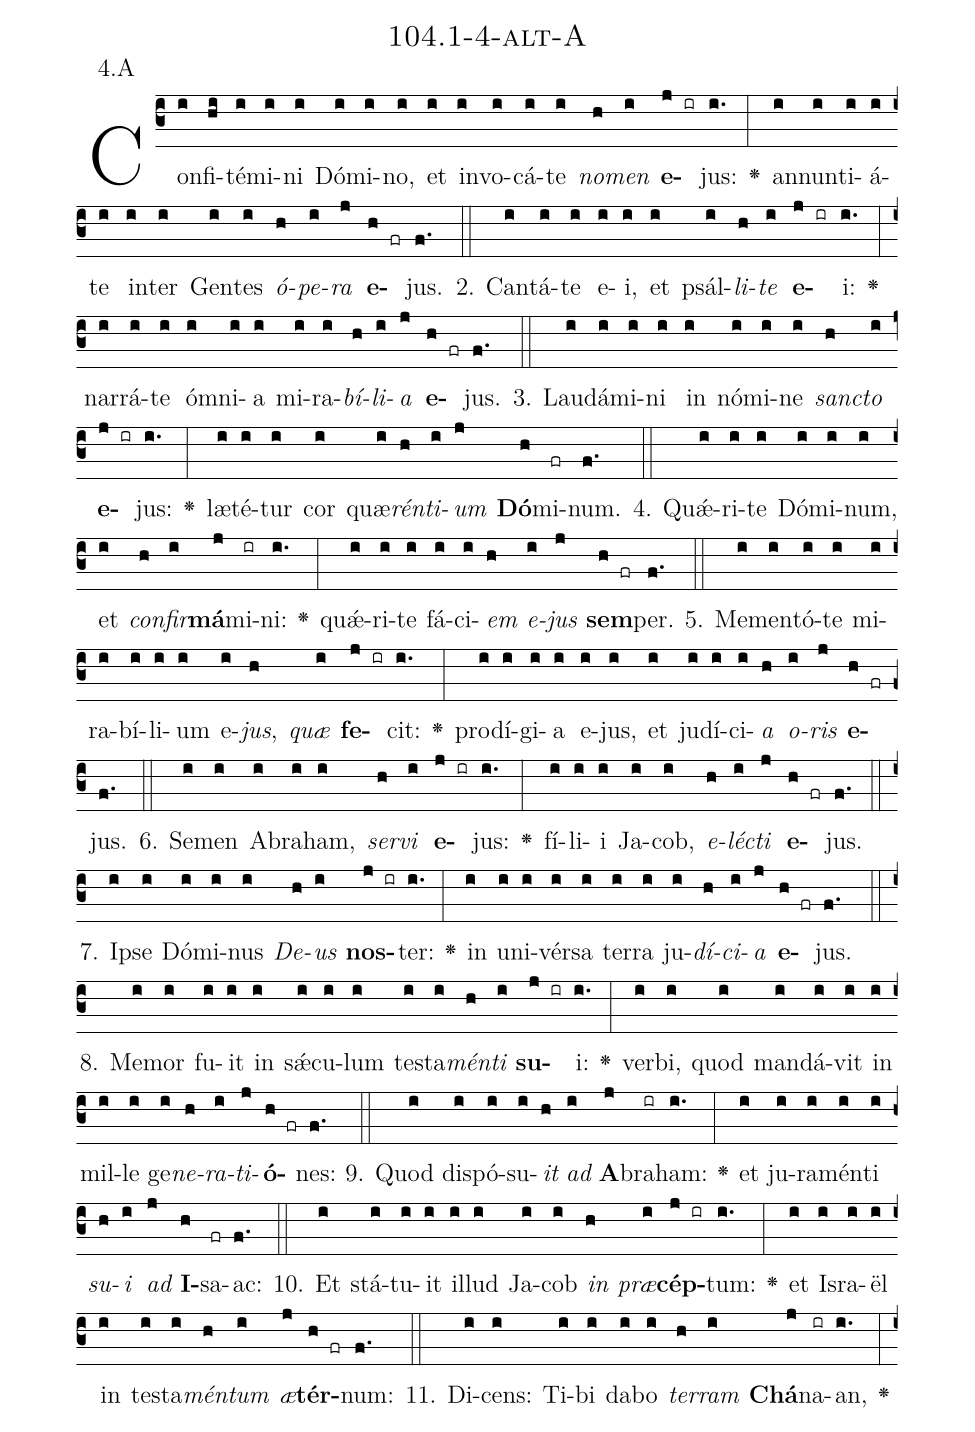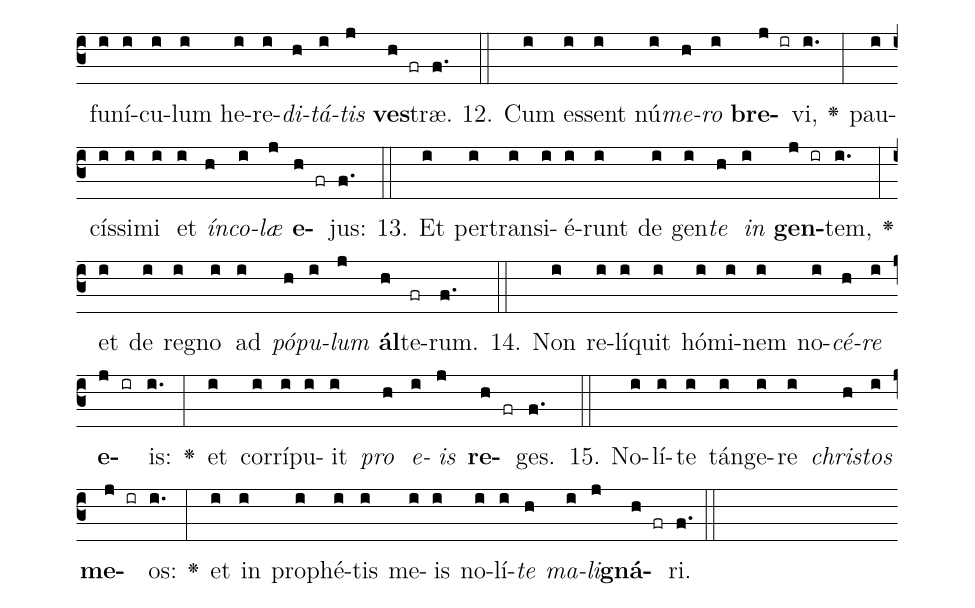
name: 104.1-4-alt-A;
annotation: 4.A;
%%
(c3)Con(i)fi(hi)té(i)mi(i)ni(i) Dó(i)mi(i)no,(i) et(i) in(i)vo(i)cá(i)te(i) <i>no</i>(h)<i>men</i>(i) <b>e</b>(j ir)jus:(i.) <v>\greheightstar</v>(:) an(i)nun(i)ti(i)á(i)te(i) in(i)ter(i) Gen(i)tes(i) <i>ó</i>(h)<i>pe</i>(i)<i>ra</i>(j) <b>e</b>(h fr)jus.(f.) (::)
2. Can(i)tá(i)te(i) e(i)i,(i) et(i) psál(i)<i>li</i>(h)<i>te</i>(i) <b>e</b>(j ir)i:(i.) <v>\greheightstar</v>(:) nar(i)rá(i)te(i) óm(i)ni(i)a(i) mi(i)ra(i)<i>bí</i>(h)<i>li</i>(i)<i>a</i>(j) <b>e</b>(h fr)jus.(f.) (::)
3. Lau(i)dá(i)mi(i)ni(i) in(i) nó(i)mi(i)ne(i) <i>sanc</i>(h)<i>to</i>(i) <b>e</b>(j ir)jus:(i.) <v>\greheightstar</v>(:) læ(i)té(i)tur(i) cor(i) quæ(i)<i>rén</i>(h)<i>ti</i>(i)<i>um</i>(j) <b>Dó</b>(h)mi(fr)num.(f.) (::)
4. Quǽ(i)ri(i)te(i) Dó(i)mi(i)num,(i) et(i) <i>con</i>(h)<i>fir</i>(i)<b>má</b>(j)mi(ir)ni:(i.) <v>\greheightstar</v>(:) quǽ(i)ri(i)te(i) fá(i)ci(i)<i>em</i>(h) <i>e</i>(i)<i>jus</i>(j) <b>sem</b>(h fr)per.(f.) (::)
5. Me(i)men(i)tó(i)te(i) mi(i)ra(i)bí(i)li(i)um(i) e(i)<i>jus</i>,(h) <i>quæ</i>(i) <b>fe</b>(j ir)cit:(i.) <v>\greheightstar</v>(:) prod(i)í(i)gi(i)a(i) e(i)jus,(i) et(i) ju(i)dí(i)ci(i)<i>a</i>(h) <i>o</i>(i)<i>ris</i>(j) <b>e</b>(h fr)jus.(f.) (::)
6. Se(i)men(i) A(i)bra(i)ham,(i) <i>ser</i>(h)<i>vi</i>(i) <b>e</b>(j ir)jus:(i.) <v>\greheightstar</v>(:) fí(i)li(i)i(i) Ja(i)cob,(i) <i>e</i>(h)<i>léc</i>(i)<i>ti</i>(j) <b>e</b>(h fr)jus.(f.) (::)
7. Ip(i)se(i) Dó(i)mi(i)nus(i) <i>De</i>(h)<i>us</i>(i) <b>nos</b>(j ir)ter:(i.) <v>\greheightstar</v>(:) in(i) u(i)ni(i)vér(i)sa(i) ter(i)ra(i) ju(i)<i>dí</i>(h)<i>ci</i>(i)<i>a</i>(j) <b>e</b>(h fr)jus.(f.) (::)
8. Me(i)mor(i) fu(i)it(i) in(i) sǽ(i)cu(i)lum(i) tes(i)ta(i)<i>mén</i>(h)<i>ti</i>(i) <b>su</b>(j ir)i:(i.) <v>\greheightstar</v>(:) ver(i)bi,(i) quod(i) man(i)dá(i)vit(i) in(i) mil(i)le(i) ge(i)<i>ne</i>(h)<i>ra</i>(i)<i>ti</i>(j)<b>ó</b>(h fr)nes:(f.) (::)
9. Quod(i) dis(i)pó(i)su(i)<i>it</i>(h) <i>ad</i>(i) <b>A</b>(j)bra(ir)ham:(i.) <v>\greheightstar</v>(:) et(i) ju(i)ra(i)mén(i)ti(i) <i>su</i>(h)<i>i</i>(i) <i>ad</i>(j) <b>I</b>(h)sa(fr)ac:(f.) (::)
10. Et(i) stá(i)tu(i)it(i) il(i)lud(i) Ja(i)cob(i) <i>in</i>(h) <i>præ</i>(i)<b>cép</b>(j ir)tum:(i.) <v>\greheightstar</v>(:) et(i) Is(i)ra(i)ël(i) in(i) tes(i)ta(i)<i>mén</i>(h)<i>tum</i>(i) <i>æ</i>(j)<b>tér</b>(h fr)num:(f.) (::)
11. Di(i)cens:(i) Ti(i)bi(i) da(i)bo(i) <i>ter</i>(h)<i>ram</i>(i) <b>Chá</b>(j)na(ir)an,(i.) <v>\greheightstar</v>(:) fu(i)ní(i)cu(i)lum(i) he(i)re(i)<i>di</i>(h)<i>tá</i>(i)<i>tis</i>(j) <b>ves</b>(h fr)træ.(f.) (::)
12. Cum(i) es(i)sent(i) nú(i)<i>me</i>(h)<i>ro</i>(i) <b>bre</b>(j ir)vi,(i.) <v>\greheightstar</v>(:) pau(i)cís(i)si(i)mi(i) et(i) <i>ín</i>(h)<i>co</i>(i)<i>læ</i>(j) <b>e</b>(h fr)jus:(f.) (::)
13. Et(i) per(i)trans(i)i(i)é(i)runt(i) de(i) gen(i)<i>te</i>(h) <i>in</i>(i) <b>gen</b>(j ir)tem,(i.) <v>\greheightstar</v>(:) et(i) de(i) re(i)gno(i) ad(i) <i>pó</i>(h)<i>pu</i>(i)<i>lum</i>(j) <b>ál</b>(h)te(fr)rum.(f.) (::)
14. Non(i) re(i)lí(i)quit(i) hó(i)mi(i)nem(i) no(i)<i>cé</i>(h)<i>re</i>(i) <b>e</b>(j ir)is:(i.) <v>\greheightstar</v>(:) et(i) cor(i)rí(i)pu(i)it(i) <i>pro</i>(h) <i>e</i>(i)<i>is</i>(j) <b>re</b>(h fr)ges.(f.) (::)
15. No(i)lí(i)te(i) tán(i)ge(i)re(i) <i>chris</i>(h)<i>tos</i>(i) <b>me</b>(j ir)os:(i.) <v>\greheightstar</v>(:) et(i) in(i) pro(i)phé(i)tis(i) me(i)is(i) no(i)lí(i)<i>te</i>(h) <i>ma</i>(i)<i>li</i>(j)<b>gná</b>(h fr)ri.(f.) (::)
